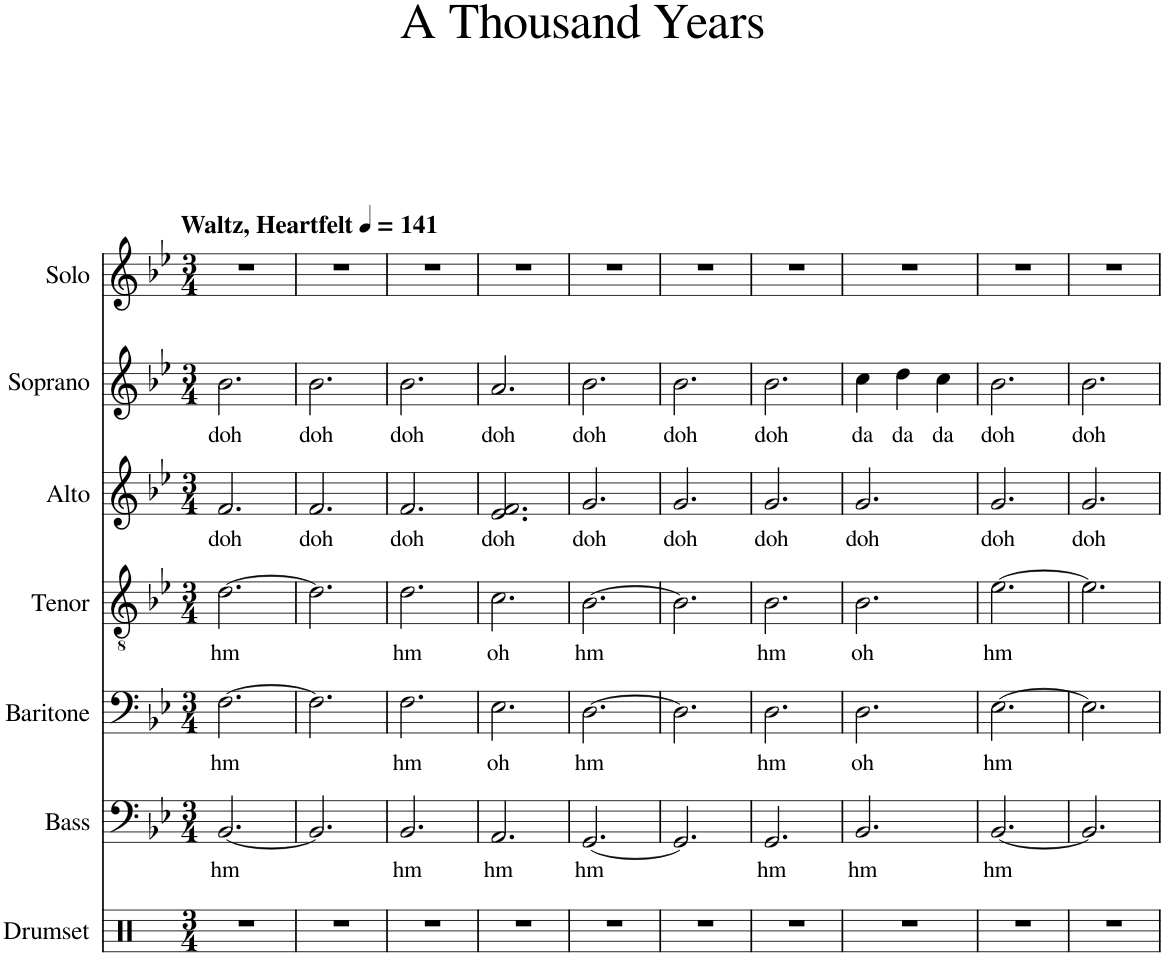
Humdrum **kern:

**kern	**kern	**text	**kern	**text	**kern	**text	**kern	**text	**kern	**text	**kern
*part7	*part6	*part6	*part5	*part5	*part4	*part4	*part3	*part3	*part2	*part2	*part1
*staff7	*staff6	*staff6	*staff5	*staff5	*staff4	*staff4	*staff3	*staff3	*staff2	*staff2	*staff1
*I"Drumset	*I"Bass	*	*I"Baritone	*	*I"Tenor	*	*I"Alto	*	*I"Soprano	*	*I"Solo
*I'Drs.	*I'B.	*	*I'Bar.	*	*I'T.	*	*I'A.	*	*I'S.	*	*I'Sol.
*clefX	*clefF4	*	*clefF4	*	*clefGv2	*	*clefG2	*	*clefG2	*	*clefG2
*k[]	*k[b-e-]	*	*k[b-e-]	*	*k[b-e-]	*	*k[b-e-]	*	*k[b-e-]	*	*k[b-e-]
*M3/4	*M3/4	*	*M3/4	*	*M3/4	*	*M3/4	*	*M3/4	*	*M3/4
*MM141	*MM141	*	*MM141	*	*MM141	*	*MM141	*	*MM141	*	*MM141
=1	=1	=1	=1	=1	=1	=1	=1	=1	=1	=1	=1
!	!	!	!	!	!	!	!	!	!	!	!LO:TX:a:B:t=Waltz, Heartfelt
!	!	!LO:LY:b	!	!LO:LY:b	!	!LO:LY:b	!	!LO:LY:b	!	!LO:LY:b	!
2.r	[2.BB-/	hm	[2.F\	hm	[2.d\	hm	2.f/	doh	2.b-\	doh	2.r
=2	=2	=2	=2	=2	=2	=2	=2	=2	=2	=2	=2
!	!	!	!	!	!	!	!	!LO:LY:b	!	!LO:LY:b	!
2.r	2.BB-/]	.	2.F\]	.	2.d\]	.	2.f/	doh	2.b-\	doh	2.r
=3	=3	=3	=3	=3	=3	=3	=3	=3	=3	=3	=3
!	!	!LO:LY:b	!	!LO:LY:b	!	!LO:LY:b	!	!LO:LY:b	!	!LO:LY:b	!
2.r	2.BB-/	hm	2.F\	hm	2.d\	hm	2.f/	doh	2.b-\	doh	2.r
=4	=4	=4	=4	=4	=4	=4	=4	=4	=4	=4	=4
!	!	!LO:LY:b	!	!LO:LY:b	!	!LO:LY:b	!	!LO:LY:b	!	!LO:LY:b	!
2.r	2.AA/	hm	2.E-\	oh	2.c\	oh	2.e-/ 2.f/	doh	2.a/	doh	2.r
=5	=5	=5	=5	=5	=5	=5	=5	=5	=5	=5	=5
!	!	!LO:LY:b	!	!LO:LY:b	!	!LO:LY:b	!	!LO:LY:b	!	!LO:LY:b	!
2.r	[2.GG/	hm	[2.D\	hm	[2.B-\	hm	2.g/	doh	2.b-\	doh	2.r
=6	=6	=6	=6	=6	=6	=6	=6	=6	=6	=6	=6
!	!	!	!	!	!	!	!	!LO:LY:b	!	!LO:LY:b	!
2.r	2.GG/]	.	2.D\]	.	2.B-\]	.	2.g/	doh	2.b-\	doh	2.r
=7	=7	=7	=7	=7	=7	=7	=7	=7	=7	=7	=7
!	!	!LO:LY:b	!	!LO:LY:b	!	!LO:LY:b	!	!LO:LY:b	!	!LO:LY:b	!
2.r	2.GG/	hm	2.D\	hm	2.B-\	hm	2.g/	doh	2.b-\	doh	2.r
=8	=8	=8	=8	=8	=8	=8	=8	=8	=8	=8	=8
!	!	!LO:LY:b	!	!LO:LY:b	!	!LO:LY:b	!	!LO:LY:b	!	!LO:LY:b	!
2.r	2.BB-/	hm	2.D\	oh	2.B-\	oh	2.g/	doh	4cc\	da	2.r
!	!	!	!	!	!	!	!	!	!	!LO:LY:b	!
.	.	.	.	.	.	.	.	.	4dd\	da	.
!	!	!	!	!	!	!	!	!	!	!LO:LY:b	!
.	.	.	.	.	.	.	.	.	4cc\	da	.
=9	=9	=9	=9	=9	=9	=9	=9	=9	=9	=9	=9
!	!	!LO:LY:b	!	!LO:LY:b	!	!LO:LY:b	!	!LO:LY:b	!	!LO:LY:b	!
2.r	[2.BB-/	hm	[2.E-\	hm	[2.e-\	hm	2.g/	doh	2.b-\	doh	2.r
=10	=10	=10	=10	=10	=10	=10	=10	=10	=10	=10	=10
!	!	!	!	!	!	!	!	!LO:LY:b	!	!LO:LY:b	!
2.r	2.BB-/]	.	2.E-\]	.	2.e-\]	.	2.g/	doh	2.b-\	doh	2.r
=	=	=	=	=	=	=	=	=	=	=	=
*-	*-	*-	*-	*-	*-	*-	*-	*-	*-	*-	*-
